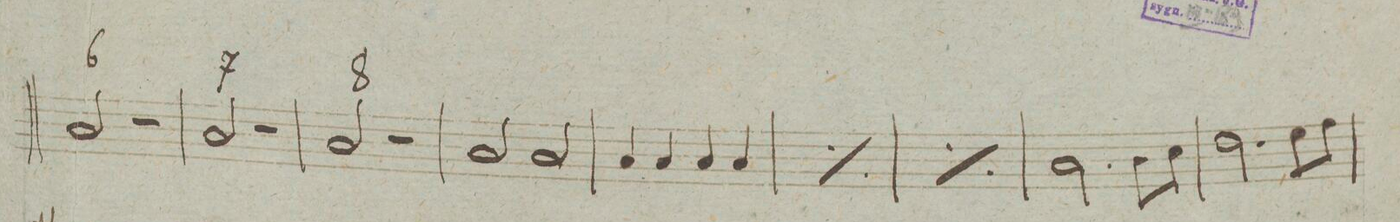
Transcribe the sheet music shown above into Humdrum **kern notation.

**kern	**dynam
*I"Baſso	*
*clefF4	*
*k[]	*
*met(c|)	*
*M2/2	*
2C/	.
2r	.
=194	=194
2C/	.
2r	.
=195	=195
2C/	.
2r	.
=196	=196
2C/	.
2C/	.
=197	=197
4C/	.
4C/	.
4C/	.
4C/	.
=198	=198
*rep	*
4C/	.
4C/	.
4C/	.
4C/	.
*Xrep	*
=199	=199
*rep	*
4C/	.
4C/	.
4C/	.
4C/	.
*Xrep	*
=200	=200
2.C\	.
8D\L	.
8E\J	.
=201	=201
1ryy	.
=202	=202
2.F\	.
8G\L	.
8A\J	.
=203	=203
*-	*-
